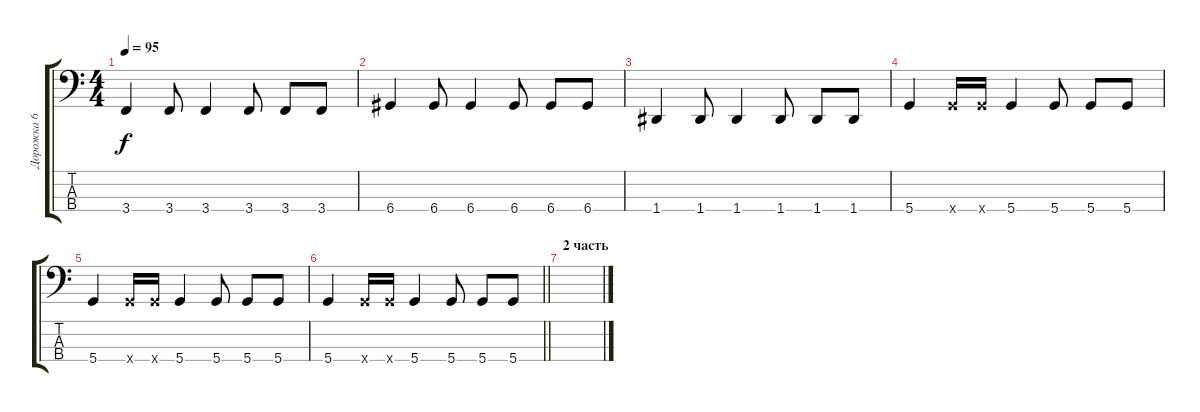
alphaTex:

\track ("Дорожка 6" "Дорожка 6") {instrument electricbassfinger}
\staff {score tabs}
\tuning (G2 D2 A1 D1) {hide}
\ts (4 4)
\tempo 95
\clef f4
\ks c
3.4.4{dy f} 3.4.8 3.4.4 3.4.8 3.4.8 3.4.8 |
6.4.4 6.4.8 6.4.4 6.4.8 6.4.8 6.4.8 |
1.4.4 1.4.8 1.4.4 1.4.8 1.4.8 1.4.8 |
5.4.4 5.4{x}.16 5.4{x}.16 5.4.4 5.4.8 5.4.8 5.4.8 |
5.4.4 5.4{x}.16 5.4{x}.16 5.4.4 5.4.8 5.4.8 5.4.8 |
\barLineRight lightlight
5.4.4 5.4{x}.16 5.4{x}.16 5.4.4 5.4.8 5.4.8 5.4.8 |
\section ("" "2 часть")
